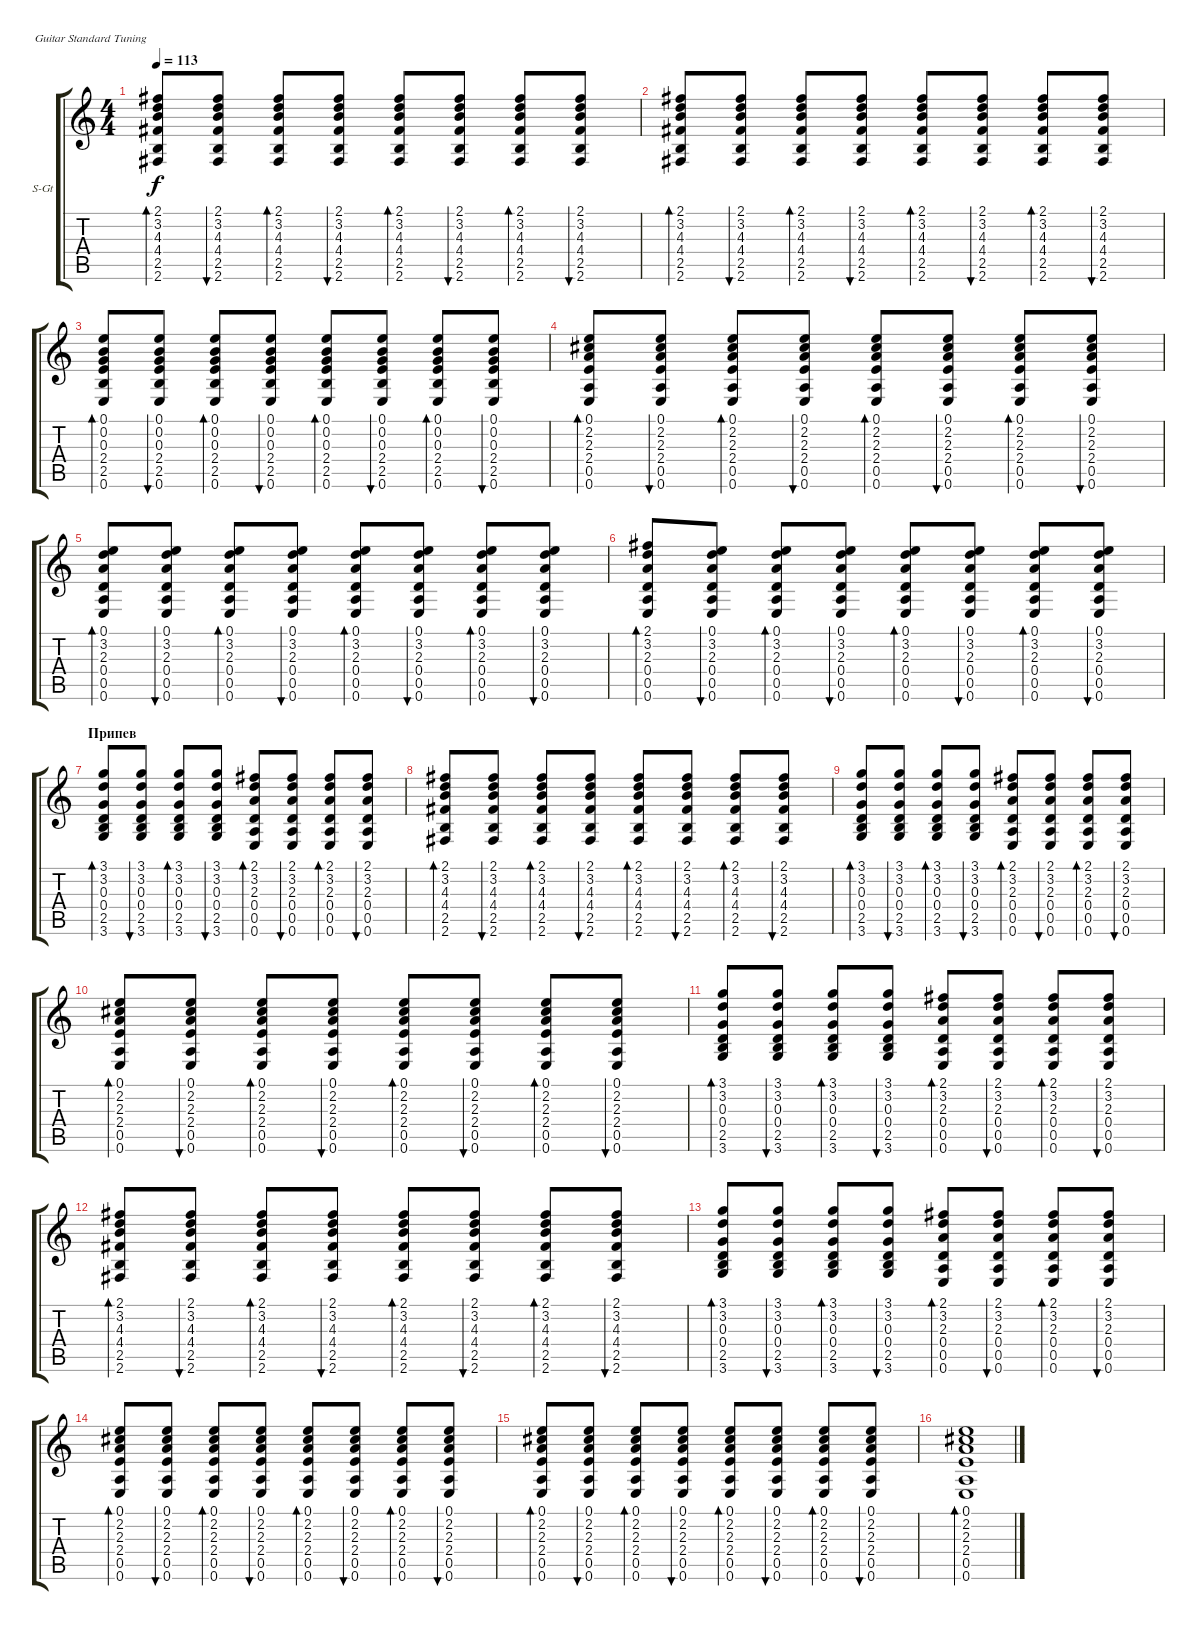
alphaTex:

\defaultSystemsLayout 4
\bracketExtendMode groupsimilarinstruments
\firstSystemTrackNameOrientation horizontal
\otherSystemsTrackNameOrientation horizontal
\track ("В. Бутусов (гитара)" "S-Gt") {instrument acousticguitarsteel}
\staff {score tabs}
\tuning (E4 B3 G3 D3 A2 E2)
\ts (4 4)
\tempo 113
\clef g2
\ks c
(2.1 3.2 4.3 4.4 2.5 2.6).8{bd 37 dy f} (2.1 3.2 4.3 4.4 2.5 2.6).8{bu 36} (2.1 3.2 4.3 4.4 2.5 2.6).8{bd 37} (2.1 3.2 4.3 4.4 2.5 2.6).8{bu 36} (2.1 3.2 4.3 4.4 2.5 2.6).8{bd 37} (2.1 3.2 4.3 4.4 2.5 2.6).8{bu 36} (2.1 3.2 4.3 4.4 2.5 2.6).8{bd 37} (2.1 3.2 4.3 4.4 2.5 2.6).8{bu 36} |
(2.1 3.2 4.3 4.4 2.5 2.6).8{bd 37} (2.1 3.2 4.3 4.4 2.5 2.6).8{bu 36} (2.1 3.2 4.3 4.4 2.5 2.6).8{bd 37} (2.1 3.2 4.3 4.4 2.5 2.6).8{bu 36} (2.1 3.2 4.3 4.4 2.5 2.6).8{bd 37} (2.1 3.2 4.3 4.4 2.5 2.6).8{bu 36} (2.1 3.2 4.3 4.4 2.5 2.6).8{bd 37} (2.1 3.2 4.3 4.4 2.5 2.6).8{bu 36} |
(0.1 0.2 0.3 2.4 2.5 0.6).8{bd 37} (0.1 0.2 0.3 2.4 2.5 0.6).8{bu 36} (0.1 0.2 0.3 2.4 2.5 0.6).8{bd 37} (0.1 0.2 0.3 2.4 2.5 0.6).8{bu 36} (0.1 0.2 0.3 2.4 2.5 0.6).8{bd 37} (0.1 0.2 0.3 2.4 2.5 0.6).8{bu 36} (0.1 0.2 0.3 2.4 2.5 0.6).8{bd 37} (0.1 0.2 0.3 2.4 2.5 0.6).8{bu 36} |
(0.1 2.2 2.3 2.4 0.5 0.6).8{bd 37} (0.1 2.2 2.3 2.4 0.5 0.6).8{bu 36} (0.1 2.2 2.3 2.4 0.5 0.6).8{bd 37} (0.1 2.2 2.3 2.4 0.5 0.6).8{bu 36} (0.1 2.2 2.3 2.4 0.5 0.6).8{bd 37} (0.1 2.2 2.3 2.4 0.5 0.6).8{bu 36} (0.1 2.2 2.3 2.4 0.5 0.6).8{bd 37} (0.1 2.2 2.3 2.4 0.5 0.6).8{bu 36} |
(0.1 3.2 2.3 0.4 0.5 0.6).8{bd 37} (0.1 3.2 2.3 0.4 0.5 0.6).8{bu 36} (0.1 3.2 2.3 0.4 0.5 0.6).8{bd 37} (0.1 3.2 2.3 0.4 0.5 0.6).8{bu 36} (0.1 3.2 2.3 0.4 0.5 0.6).8{bd 37} (0.1 3.2 2.3 0.4 0.5 0.6).8{bu 36} (0.1 3.2 2.3 0.4 0.5 0.6).8{bd 37} (0.1 3.2 2.3 0.4 0.5 0.6).8{bu 36} |
(2.1 3.2 2.3 0.4 0.5 0.6).8{bd 37} (0.1 3.2 2.3 0.4 0.5 0.6).8{bu 36} (0.1 3.2 2.3 0.4 0.5 0.6).8{bd 37} (0.1 3.2 2.3 0.4 0.5 0.6).8{bu 36} (0.1 3.2 2.3 0.4 0.5 0.6).8{bd 37} (0.1 3.2 2.3 0.4 0.5 0.6).8{bu 36} (0.1 3.2 2.3 0.4 0.5 0.6).8{bd 37} (0.1 3.2 2.3 0.4 0.5 0.6).8{bu 36} |
\section ("" "Припев")
(3.1 3.2 0.3 0.4 2.5 3.6).8{bd 37} (3.1 3.2 0.3 0.4 2.5 3.6).8{bu 36} (3.1 3.2 0.3 0.4 2.5 3.6).8{bd 37} (3.1 3.2 0.3 0.4 2.5 3.6).8{bu 36} (2.1 3.2 2.3 0.4 0.5 0.6).8{bd 37} (2.1 3.2 2.3 0.4 0.5 0.6).8{bu 36} (2.1 3.2 2.3 0.4 0.5 0.6).8{bd 37} (2.1 3.2 2.3 0.4 0.5 0.6).8{bu 36} |
(2.1 3.2 4.3 4.4 2.5 2.6).8{bd 37} (2.1 3.2 4.3 4.4 2.5 2.6).8{bu 36} (2.1 3.2 4.3 4.4 2.5 2.6).8{bd 37} (2.1 3.2 4.3 4.4 2.5 2.6).8{bu 36} (2.1 3.2 4.3 4.4 2.5 2.6).8{bd 37} (2.1 3.2 4.3 4.4 2.5 2.6).8{bu 36} (2.1 3.2 4.3 4.4 2.5 2.6).8{bd 37} (2.1 3.2 4.3 4.4 2.5 2.6).8{bu 36} |
(3.1 3.2 0.3 0.4 2.5 3.6).8{bd 37} (3.1 3.2 0.3 0.4 2.5 3.6).8{bu 36} (3.1 3.2 0.3 0.4 2.5 3.6).8{bd 37} (3.1 3.2 0.3 0.4 2.5 3.6).8{bu 36} (2.1 3.2 2.3 0.4 0.5 0.6).8{bd 37} (2.1 3.2 2.3 0.4 0.5 0.6).8{bu 36} (2.1 3.2 2.3 0.4 0.5 0.6).8{bd 37} (2.1 3.2 2.3 0.4 0.5 0.6).8{bu 36} |
(0.1 2.2 2.3 2.4 0.5 0.6).8{bd 37} (0.1 2.2 2.3 2.4 0.5 0.6).8{bu 36} (0.1 2.2 2.3 2.4 0.5 0.6).8{bd 37} (0.1 2.2 2.3 2.4 0.5 0.6).8{bu 36} (0.1 2.2 2.3 2.4 0.5 0.6).8{bd 37} (0.1 2.2 2.3 2.4 0.5 0.6).8{bu 36} (0.1 2.2 2.3 2.4 0.5 0.6).8{bd 37} (0.1 2.2 2.3 2.4 0.5 0.6).8{bu 36} |
(3.1 3.2 0.3 0.4 2.5 3.6).8{bd 37} (3.1 3.2 0.3 0.4 2.5 3.6).8{bu 36} (3.1 3.2 0.3 0.4 2.5 3.6).8{bd 37} (3.1 3.2 0.3 0.4 2.5 3.6).8{bu 36} (2.1 3.2 2.3 0.4 0.5 0.6).8{bd 37} (2.1 3.2 2.3 0.4 0.5 0.6).8{bu 36} (2.1 3.2 2.3 0.4 0.5 0.6).8{bd 37} (2.1 3.2 2.3 0.4 0.5 0.6).8{bu 36} |
(2.1 3.2 4.3 4.4 2.5 2.6).8{bd 37} (2.1 3.2 4.3 4.4 2.5 2.6).8{bu 36} (2.1 3.2 4.3 4.4 2.5 2.6).8{bd 37} (2.1 3.2 4.3 4.4 2.5 2.6).8{bu 36} (2.1 3.2 4.3 4.4 2.5 2.6).8{bd 37} (2.1 3.2 4.3 4.4 2.5 2.6).8{bu 36} (2.1 3.2 4.3 4.4 2.5 2.6).8{bd 37} (2.1 3.2 4.3 4.4 2.5 2.6).8{bu 36} |
(3.1 3.2 0.3 0.4 2.5 3.6).8{bd 37} (3.1 3.2 0.3 0.4 2.5 3.6).8{bu 36} (3.1 3.2 0.3 0.4 2.5 3.6).8{bd 37} (3.1 3.2 0.3 0.4 2.5 3.6).8{bu 36} (2.1 3.2 2.3 0.4 0.5 0.6).8{bd 37} (2.1 3.2 2.3 0.4 0.5 0.6).8{bu 36} (2.1 3.2 2.3 0.4 0.5 0.6).8{bd 37} (2.1 3.2 2.3 0.4 0.5 0.6).8{bu 36} |
(0.1 2.2 2.3 2.4 0.5 0.6).8{bd 37} (0.1 2.2 2.3 2.4 0.5 0.6).8{bu 36} (0.1 2.2 2.3 2.4 0.5 0.6).8{bd 37} (0.1 2.2 2.3 2.4 0.5 0.6).8{bu 36} (0.1 2.2 2.3 2.4 0.5 0.6).8{bd 37} (0.1 2.2 2.3 2.4 0.5 0.6).8{bu 36} (0.1 2.2 2.3 2.4 0.5 0.6).8{bd 37} (0.1 2.2 2.3 2.4 0.5 0.6).8{bu 36} |
(0.1 2.2 2.3 2.4 0.5 0.6).8{bd 37} (0.1 2.2 2.3 2.4 0.5 0.6).8{bu 36} (0.1 2.2 2.3 2.4 0.5 0.6).8{bd 37} (0.1 2.2 2.3 2.4 0.5 0.6).8{bu 36} (0.1 2.2 2.3 2.4 0.5 0.6).8{bd 37} (0.1 2.2 2.3 2.4 0.5 0.6).8{bu 36} (0.1 2.2 2.3 2.4 0.5 0.6).8{bd 37} (0.1 2.2 2.3 2.4 0.5 0.6).8{bu 36} |
(0.1 2.2 2.3 2.4 0.5 0.6).1{bd 37}
